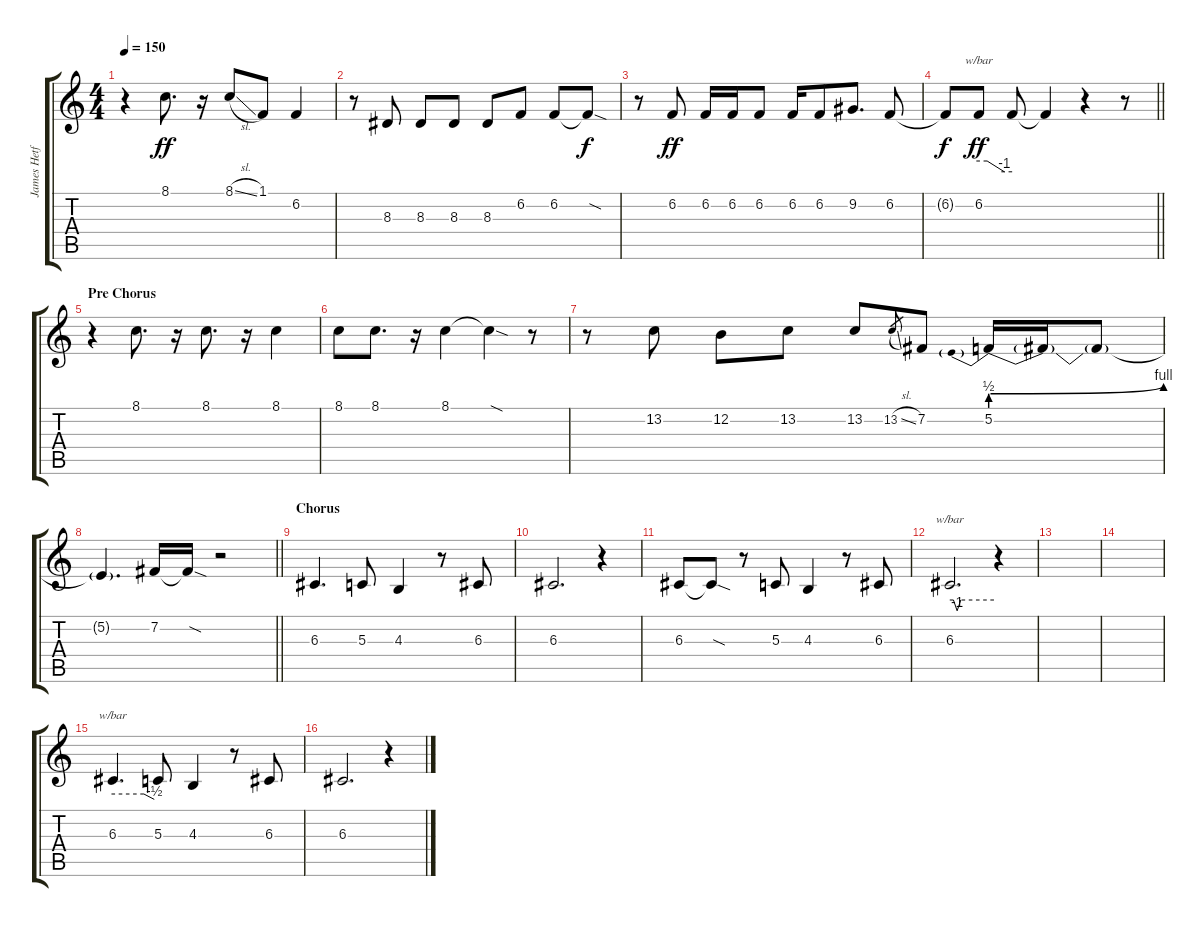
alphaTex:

\track ("James Hetfield [V]" "James Hetf") {instrument violin}
\staff {score tabs}
\tuning (E4 B3 G3 D3 A2 E2) {hide}
\ts (4 4)
\tempo 150
\clef g2
\ks c
r.4{dy ff} 8.1.8{d} r.16 8.1{sl}.8 1.1.8 6.2.4 |
r.8 8.3.8 8.3.8 8.3.8 8.3.8 6.2.8 6.2.8 6.2{sod t}.8{dy f} |
r.8 6.2.8{dy ff} 6.2.16 6.2.16 6.2.8 6.2.16 6.2.8 9.2.8{d} 6.2.8 |
\barLineRight lightlight
6.2{t}.8{dy f} 6.2.8{tbe (custom default 0 0 15 0 46 -4 60 -4) dy ff} 6.2{t}.8 6.2{t}.4 r.4 r.8 |
\section ("" "Pre Chorus")
r.4 8.1.8{d} r.16 8.1.8{d} r.16 8.1.4 |
8.1.8 8.1.8{d} r.16 8.1.4 8.1{sod t}.4 r.8 |
r.8 13.2.8 12.2.8 13.2.8 13.2.8 13.2{sl}.8{gr} 7.2.8 5.2{be (prebendbend 0 2 60 4)}.16 5.2{t}.16 5.2{t}.8 |
\barLineRight lightlight
5.2{t}.4{d} 7.2.16 7.2{sod t}.16 r.2 |
\section ("" "Chorus")
6.3.4{d} 5.3.8 4.3.4 r.8 6.3.8 |
6.3.2{d} r.4 |
6.3.8 6.3{sod t}.8 r.8 5.3.8 4.3.4 r.8 6.3.8 |
6.3.2{d tbe (custom default 0 0 5 0 10 -4 15 0 60 0)} r.4 |
|
|
6.3.4{d tbe (custom default 0 0 45 0 60 -2)} 5.3.8 4.3.4 r.8 6.3.8 |
6.3.2{d} r.4
